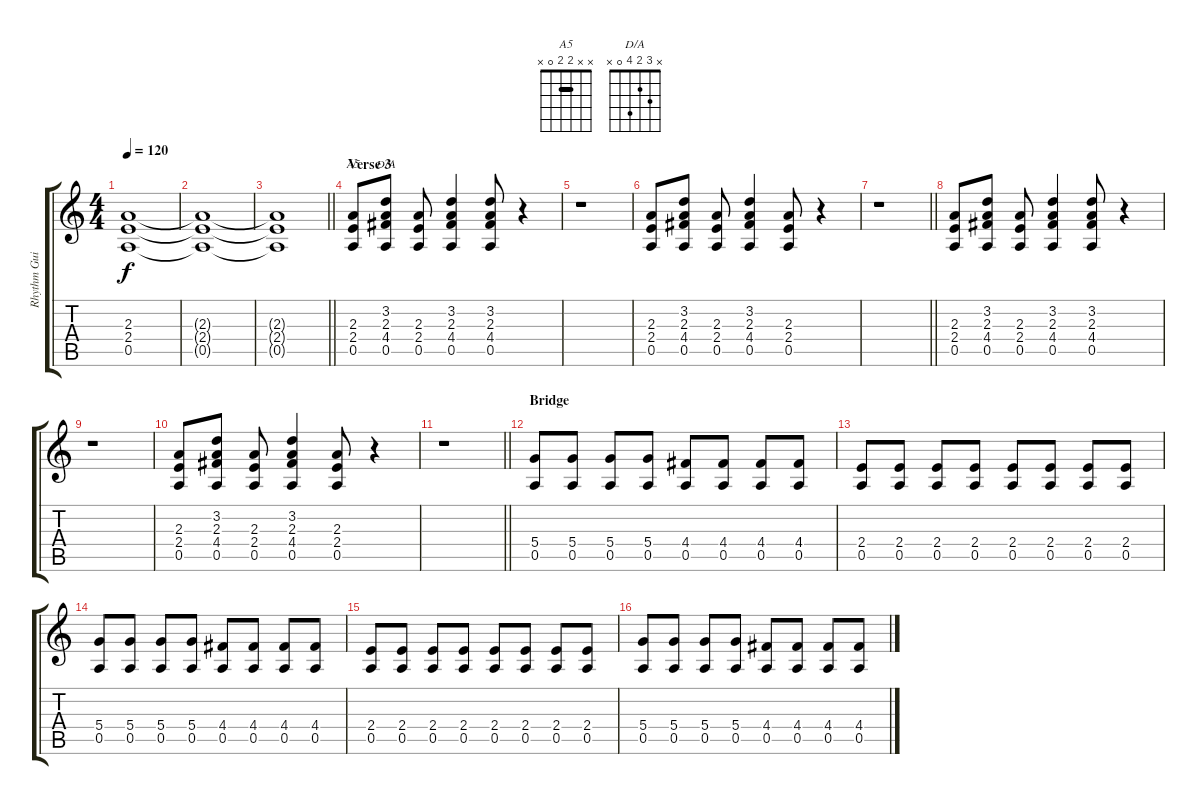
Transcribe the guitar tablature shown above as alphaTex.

\track ("Rhythm Guitar (Malcolm Young)" "Rhythm Gui") {instrument distortionguitar}
\staff {score tabs}
\tuning (E4 B3 G3 D3 A2 E2) {hide}
\chord ("A5" x x 2 2 0 x) {barre 2}
\chord ("D/A" x 3 2 4 0 x)
\ts (4 4)
\tempo 120
\clef g2
\ks c
(2.3{t} 2.4{t} 0.5{t}).1{dy f} |
(2.3{t} 2.4{t} 0.5{t}).1 |
\barLineRight lightlight
(2.3{t} 2.4{t} 0.5{t}).1 |
\section ("" "Verse 3")
(2.3 2.4 0.5).8{ch "A5"} (3.2 2.3 4.4 0.5).8{ch "D/A"} (2.3 2.4 0.5).8 (3.2 2.3 4.4 0.5).4 (3.2 2.3 4.4 0.5).8 r.4 |
r.1 |
(2.3 2.4 0.5).8 (3.2 2.3 4.4 0.5).8 (2.3 2.4 0.5).8 (3.2 2.3 4.4 0.5).4 (2.3 2.4 0.5).8 r.4 |
\barLineRight lightlight
r.1 |
(2.3 2.4 0.5).8 (3.2 2.3 4.4 0.5).8 (2.3 2.4 0.5).8 (3.2 2.3 4.4 0.5).4 (3.2 2.3 4.4 0.5).8 r.4 |
r.1 |
(2.3 2.4 0.5).8 (3.2 2.3 4.4 0.5).8 (2.3 2.4 0.5).8 (3.2 2.3 4.4 0.5).4 (2.3 2.4 0.5).8 r.4 |
\barLineRight lightlight
r.1 |
\section ("" "Bridge")
(5.4 0.5).8 (5.4 0.5).8 (5.4 0.5).8 (5.4 0.5).8 (4.4 0.5).8 (4.4 0.5).8 (4.4 0.5).8 (4.4 0.5).8 |
(2.4 0.5).8 (2.4 0.5).8 (2.4 0.5).8 (2.4 0.5).8 (2.4 0.5).8 (2.4 0.5).8 (2.4 0.5).8 (2.4 0.5).8 |
(5.4 0.5).8 (5.4 0.5).8 (5.4 0.5).8 (5.4 0.5).8 (4.4 0.5).8 (4.4 0.5).8 (4.4 0.5).8 (4.4 0.5).8 |
(2.4 0.5).8 (2.4 0.5).8 (2.4 0.5).8 (2.4 0.5).8 (2.4 0.5).8 (2.4 0.5).8 (2.4 0.5).8 (2.4 0.5).8 |
(5.4 0.5).8 (5.4 0.5).8 (5.4 0.5).8 (5.4 0.5).8 (4.4 0.5).8 (4.4 0.5).8 (4.4 0.5).8 (4.4 0.5).8
